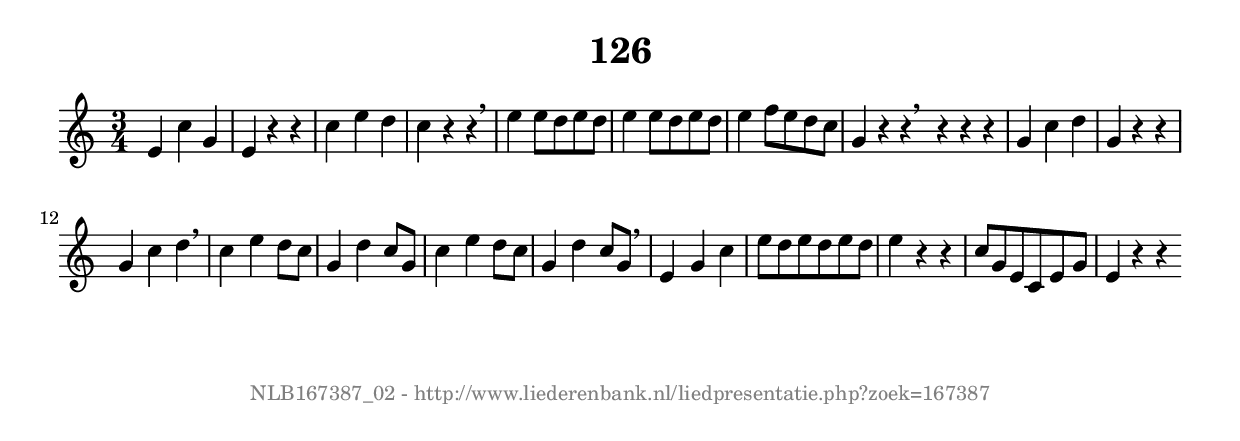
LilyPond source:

%
% produced by wce2krn 1.64 (7 June 2014)
%
\version"2.16"
#(append! paper-alist '(("long" . (cons (* 210 mm) (* 2000 mm)))))
#(set-default-paper-size "long")
sb = {\breathe}
mBreak = {\breathe }
bBreak = {\breathe }
x = {\once\override NoteHead #'style = #'cross }
gl=\glissando
itime={\override Staff.TimeSignature #'stencil = ##f }
ficta = {\once\set suggestAccidentals = ##t}
fine = {\once\override Score.RehearsalMark #'self-alignment-X = #1 \mark \markup {\italic{Fine}}}
dc = {\once\override Score.RehearsalMark #'self-alignment-X = #1 \mark \markup {\italic{D.C.}}}
dcf = {\once\override Score.RehearsalMark #'self-alignment-X = #1 \mark \markup {\italic{D.C. al Fine}}}
dcc = {\once\override Score.RehearsalMark #'self-alignment-X = #1 \mark \markup {\italic{D.C. al Coda}}}
ds = {\once\override Score.RehearsalMark #'self-alignment-X = #1 \mark \markup {\italic{D.S.}}}
dsf = {\once\override Score.RehearsalMark #'self-alignment-X = #1 \mark \markup {\italic{D.S. al Fine}}}
dsc = {\once\override Score.RehearsalMark #'self-alignment-X = #1 \mark \markup {\italic{D.S. al Coda}}}
pv = {\set Score.repeatCommands = #'((volta "1"))}
sv = {\set Score.repeatCommands = #'((volta "2"))}
tv = {\set Score.repeatCommands = #'((volta "3"))}
qv = {\set Score.repeatCommands = #'((volta "4"))}
xv = {\set Score.repeatCommands = #'((volta #f))}
\header{ tagline = ""
title = "126"
}
\score {{
\key c \major
\relative g'
{
\set melismaBusyProperties = #'()
\time 3/4
\tempo 4=120
\override Score.MetronomeMark #'transparent = ##t
\override Score.RehearsalMark #'break-visibility = #(vector #t #t #f)
e4 c' g e r r c' e d c r r \sb e e8 d e d e4 e8 d e d e4 f8 e d c g4 r r \bar ":|:" \bBreak
r4 r r g4 c d g, r r g c d \sb c e d8 c g4 d' c8 g c4 e d8 c g4 d' c8 g \mBreak \bar "|"
e4 g c e8 d e d e d e4 r r c8 g e c e g e4 r r \bar ":|"
 }}
 \midi { }
 \layout {
            indent = 0.0\cm
}
}
\markup { \vspace #0 } \markup { \with-color #grey \fill-line { \center-column { \smaller "NLB167387_02 - http://www.liederenbank.nl/liedpresentatie.php?zoek=167387" } } }
